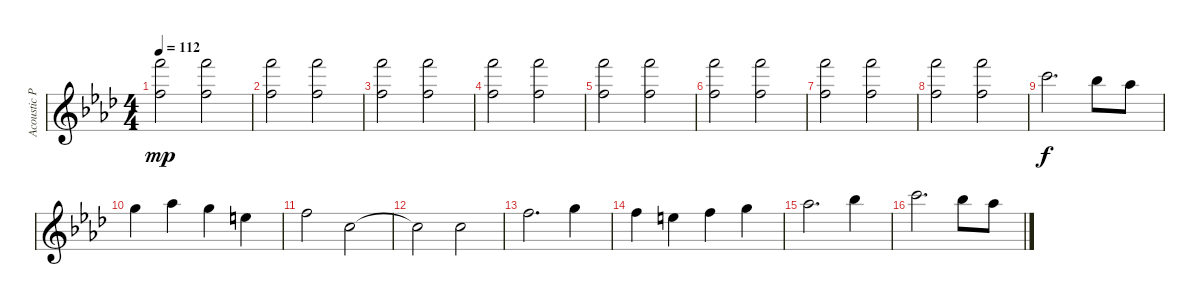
\track ("Acoustic Piano (Staff 1)" "Acoustic P") {instrument acousticgrandpiano}
\staff {score}
\tuning (E4 B3 G3 D3 A2 E2 B1) {hide}
\ts (4 4)
\tempo 112
\clef g2
\ks ab
(25.1 18.2).2{dy mp instrument acousticgrandpiano} (25.1 18.2).2 |
(25.1 18.2).2 (25.1 18.2).2 |
(25.1 18.2).2 (25.1 18.2).2 |
(25.1 18.2).2 (25.1 18.2).2 |
(25.1 18.2).2 (25.1 18.2).2 |
(25.1 18.2).2 (25.1 18.2).2 |
(25.1 18.2).2 (25.1 18.2).2 |
(25.1 18.2).2 (25.1 18.2).2 |
20.1.2{d dy f} 18.1.8 16.1.8 |
15.1.4 16.1.4 15.1.4 12.1.4 |
13.1.2 8.1.2 |
8.1{t}.2 8.1.2 |
13.1.2{d} 15.1.4 |
13.1.4 12.1.4 13.1.4 15.1.4 |
16.1.2{d} 18.1.4 |
20.1.2{d} 18.1.8 16.1.8
